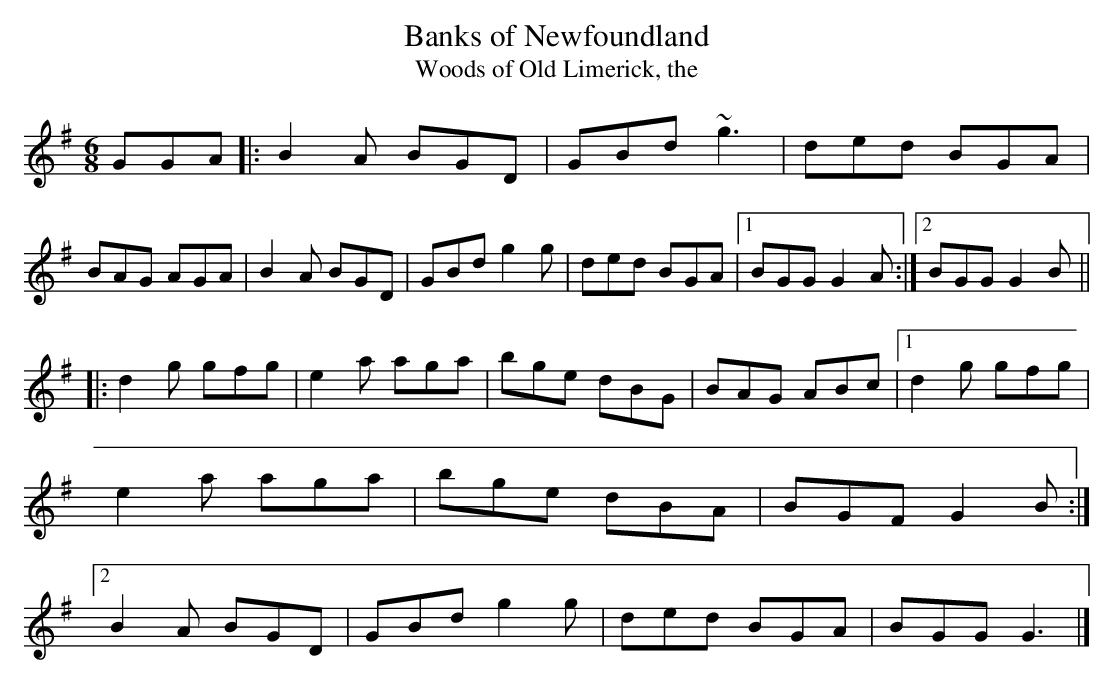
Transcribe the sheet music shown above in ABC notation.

X:1
T:Banks of Newfoundland
T:Woods of Old Limerick, the
M:6/8
L:1/8
K:G
GGA \
|: B2A BGD | GBd ~g3 | ded BGA | BAG AGA \
| B2A BGD | GBd g2g | ded BGA |1 BGG G2A :|2 BGG G2B ||
|: d2g gfg | e2a aga | bge dBG | BAG ABc \
|1 d2g gfg | e2a aga | bge dBA | BGF G2B \
:|2 B2A BGD | GBd g2g | ded BGA | BGG G3 |]
